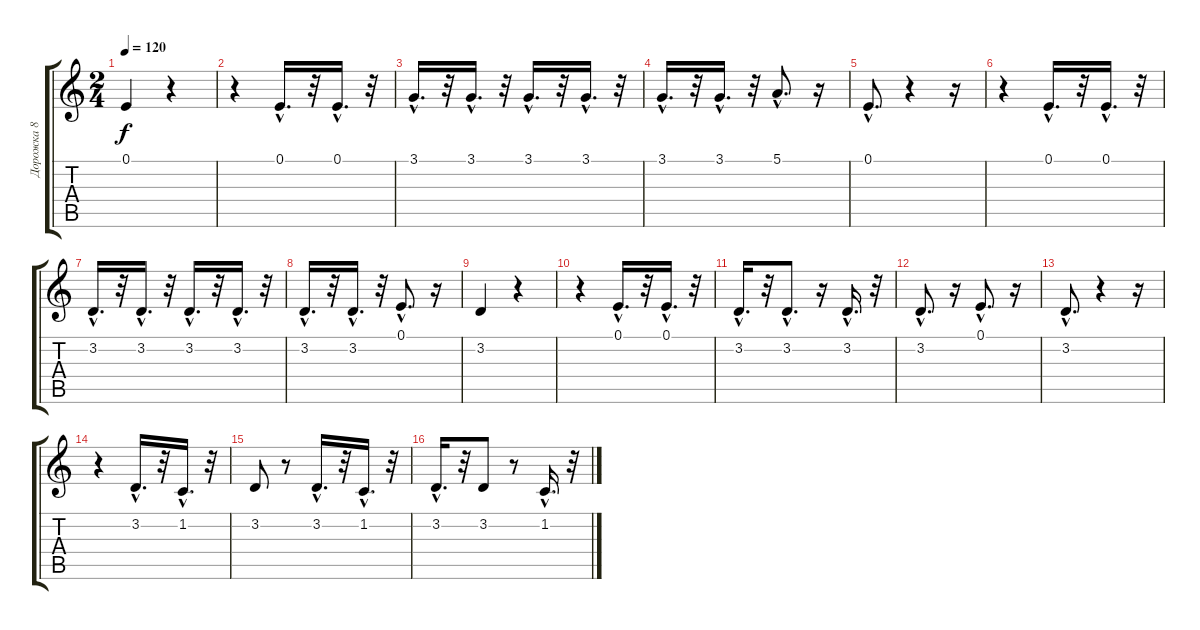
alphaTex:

\track ("Дорожка 8" "Дорожка 8") {instrument fx5brightness}
\staff {score tabs}
\tuning (E4 B3 G3 D3 A2 D2) {hide}
\ts (2 4)
\tempo 120
\clef g2
\ks c
0.1.4{dy f} r.4 |
r.4 0.1{hac}.16{d} r.32 0.1{hac}.16{d} r.32 |
3.1{hac}.16{d} r.32 3.1{hac}.16{d} r.32 3.1{hac}.16{d} r.32 3.1{hac}.16{d} r.32 |
3.1{hac}.16{d} r.32 3.1{hac}.16{d} r.32 5.1{hac}.8{d} r.16 |
0.1{hac}.8{d} r.4 r.16 |
r.4 0.1{hac}.16{d} r.32 0.1{hac}.16{d} r.32 |
3.2{hac}.16{d} r.32 3.2{hac}.16{d} r.32 3.2{hac}.16{d} r.32 3.2{hac}.16{d} r.32 |
3.2{hac}.16{d} r.32 3.2{hac}.16{d} r.32 0.1{hac}.8{d} r.16 |
3.2.4 r.4 |
r.4 0.1{hac}.16{d} r.32 0.1{hac}.16{d} r.32 |
3.2{hac}.16{d} r.32 3.2{hac}.8{d} r.16 3.2{hac}.16{d} r.32 |
3.2{hac}.8{d} r.16 0.1{hac}.8{d} r.16 |
3.2{hac}.8{d} r.4 r.16 |
r.4 3.2{hac}.16{d} r.32 1.2{hac}.16{d} r.32 |
3.2.8 r.8 3.2{hac}.16{d} r.32 1.2{hac}.16{d} r.32 |
3.2{hac}.16{d} r.32 3.2.8 r.8 1.2{hac}.16{d} r.32
